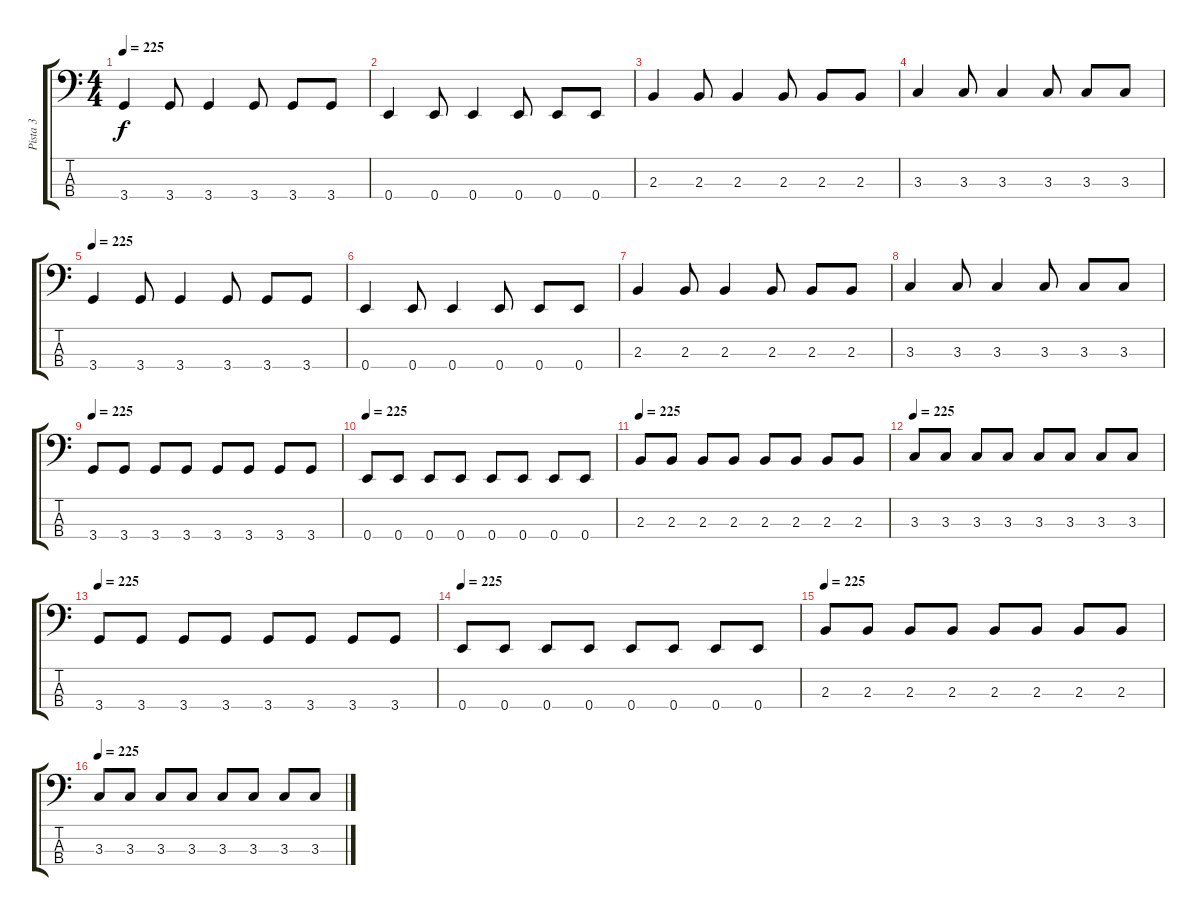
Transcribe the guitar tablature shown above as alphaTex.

\track ("Pista 3" "Pista 3") {instrument electricbasspick}
\staff {score tabs}
\tuning (G2 D2 A1 E1) {hide}
\ts (4 4)
\tempo 225
\clef f4
\ks c
3.4.4{dy f} 3.4.8 3.4.4 3.4.8 3.4.8 3.4.8 |
0.4.4 0.4.8 0.4.4 0.4.8 0.4.8 0.4.8 |
2.3.4 2.3.8 2.3.4 2.3.8 2.3.8 2.3.8 |
3.3.4 3.3.8 3.3.4 3.3.8 3.3.8 3.3.8 |
\tempo 225
3.4.4 3.4.8 3.4.4 3.4.8 3.4.8 3.4.8 |
0.4.4 0.4.8 0.4.4 0.4.8 0.4.8 0.4.8 |
2.3.4 2.3.8 2.3.4 2.3.8 2.3.8 2.3.8 |
3.3.4 3.3.8 3.3.4 3.3.8 3.3.8 3.3.8 |
\tempo 225
3.4.8 3.4.8 3.4.8 3.4.8 3.4.8 3.4.8 3.4.8 3.4.8 |
\tempo 225
0.4.8 0.4.8 0.4.8 0.4.8 0.4.8 0.4.8 0.4.8 0.4.8 |
\tempo 225
2.3.8 2.3.8 2.3.8 2.3.8 2.3.8 2.3.8 2.3.8 2.3.8 |
\tempo 225
3.3.8 3.3.8 3.3.8 3.3.8 3.3.8 3.3.8 3.3.8 3.3.8 |
\tempo 225
3.4.8 3.4.8 3.4.8 3.4.8 3.4.8 3.4.8 3.4.8 3.4.8 |
\tempo 225
0.4.8 0.4.8 0.4.8 0.4.8 0.4.8 0.4.8 0.4.8 0.4.8 |
\tempo 225
2.3.8 2.3.8 2.3.8 2.3.8 2.3.8 2.3.8 2.3.8 2.3.8 |
\tempo 225
3.3.8 3.3.8 3.3.8 3.3.8 3.3.8 3.3.8 3.3.8 3.3.8
